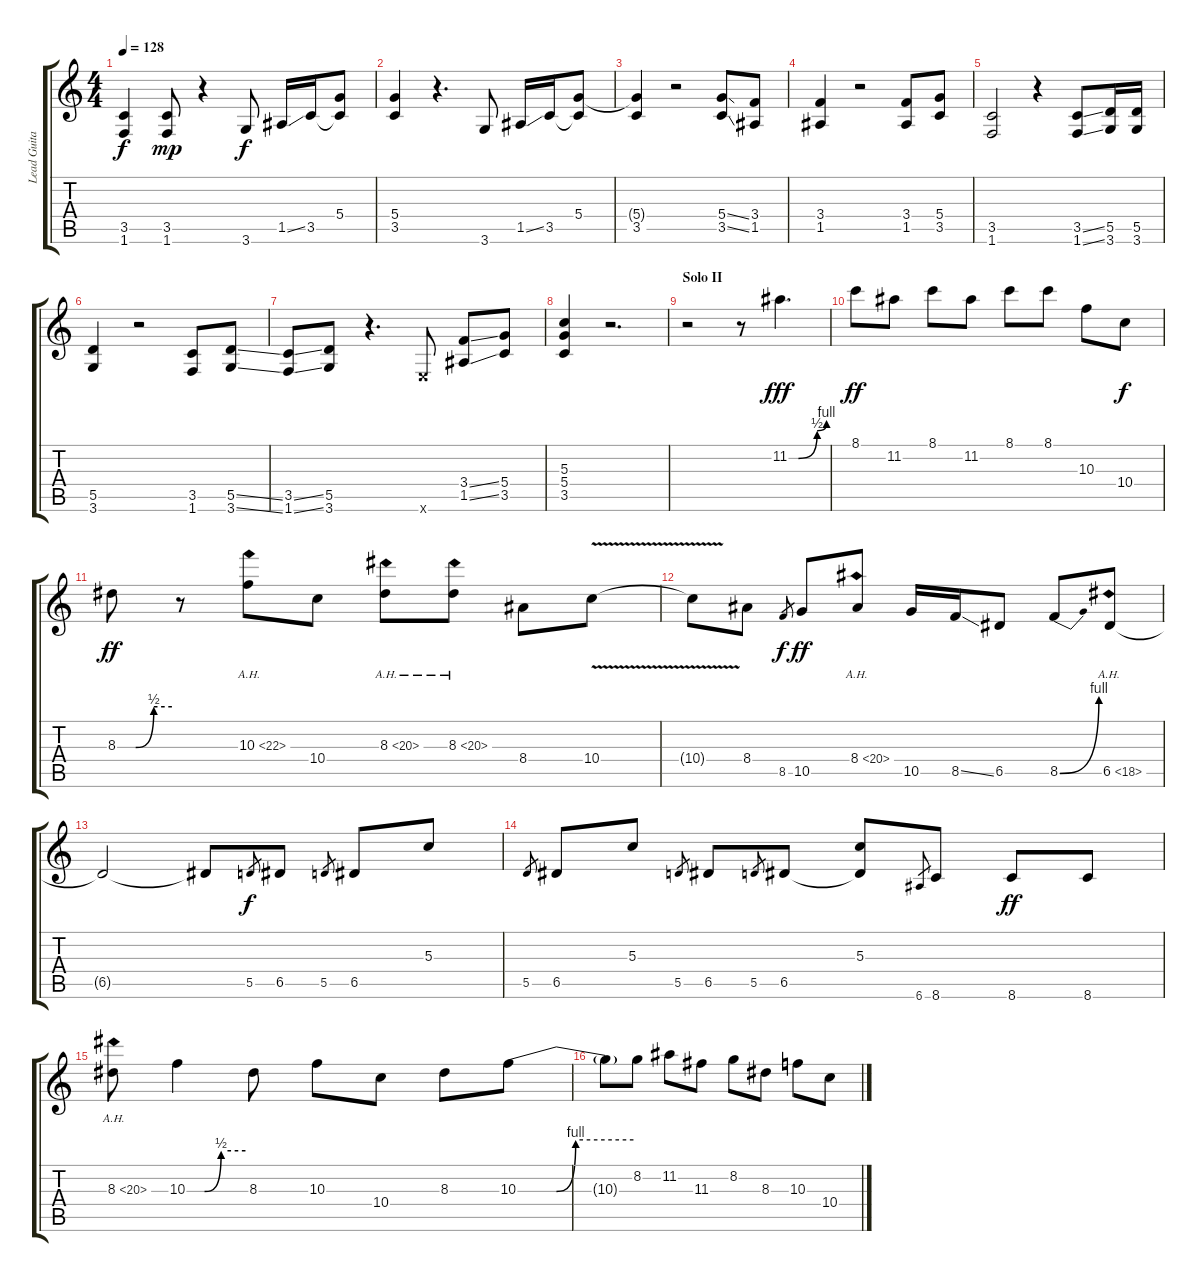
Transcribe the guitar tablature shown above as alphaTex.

\track ("Lead Guitar" "Lead Guita") {instrument overdrivenguitar}
\staff {score tabs}
\tuning (E4 B3 G3 D3 A2 E2) {hide}
\ts (4 4)
\tempo 128
\clef g2
\ks c
(3.5 1.6).4{dy f} (3.5 1.6).8{dy mp} r.4 3.6.8{dy f} 1.5{ss}.16 3.5.16 (5.4 3.5{t}).8 |
(5.4 3.5).4 r.4{d} 3.6.8 1.5{ss}.16 3.5.16 (5.4 3.5{t}).8 |
(5.4{t} 3.5).4 r.2 (5.4{ss} 3.5{ss}).8 (3.4 1.5).8 |
(3.4 1.5).4 r.2 (3.4 1.5).8 (5.4 3.5).8 |
(3.5 1.6).2 r.4 (3.5{ss} 1.6{ss}).8 (5.5 3.6).16 (5.5 3.6).16 |
(5.5 3.6).4 r.2 (3.5 1.6).8 (5.5{ss} 3.6{ss}).8 |
(3.5{ss} 1.6{ss}).8 (5.5 3.6).8 r.4{d} 0.6{x}.8 (3.4{ss} 1.5{ss}).8 (5.4 3.5).8 |
(5.3 5.4 3.5).4 r.2{d} |
\section ("" "Solo II")
r.2 r.8 11.2{be (custom 0 0 15 0 45 2 60 4)}.4{d dy fff} |
8.1.8{dy ff} 11.2.8 8.1.8 11.2.8 8.1.8 8.1.8 10.3.8 10.4.8{dy f} |
8.3{be (custom 0 0 20 0 40 2 60 2)}.8{dy ff} r.8 10.3{ah 12}.8 10.4.8 8.3{ah 12}.8 8.3{ah 12}.8 8.4.8 10.4{v}.8 |
10.4{t}.8 8.4.8 8.5.8{gr dy f} 10.5.8{dy ff} 8.4{ah 12}.8 10.5.16 8.5{ss}.16 6.5.8 8.5{be (bend 0 0 60 4)}.8 6.5{ah 12}.8 |
6.5{t}.2 6.5{t}.8 5.5.8{gr dy f} 6.5.8 5.5.8{gr} 6.5.8 5.3.8 |
5.5.8{gr} 6.5.8 5.3.8 5.5.8{gr} 6.5.8 5.5.8{gr} 6.5.8 (5.3 6.5{t}).8 6.6.8{gr} 8.6.8 8.6.8{dy ff} 8.6.8 |
8.3{ah 12}.8 10.3{be (custom 0 0 18 0 35 2 60 2)}.4 8.3.8 10.3.8 10.4.8 8.3.8 10.3{be (custom 0 0 20 0 30 4 60 4)}.8 |
10.3{t}.8 8.2.8 11.2.8 11.3.8 8.2.8 8.3.8 10.3.8 10.4.8
